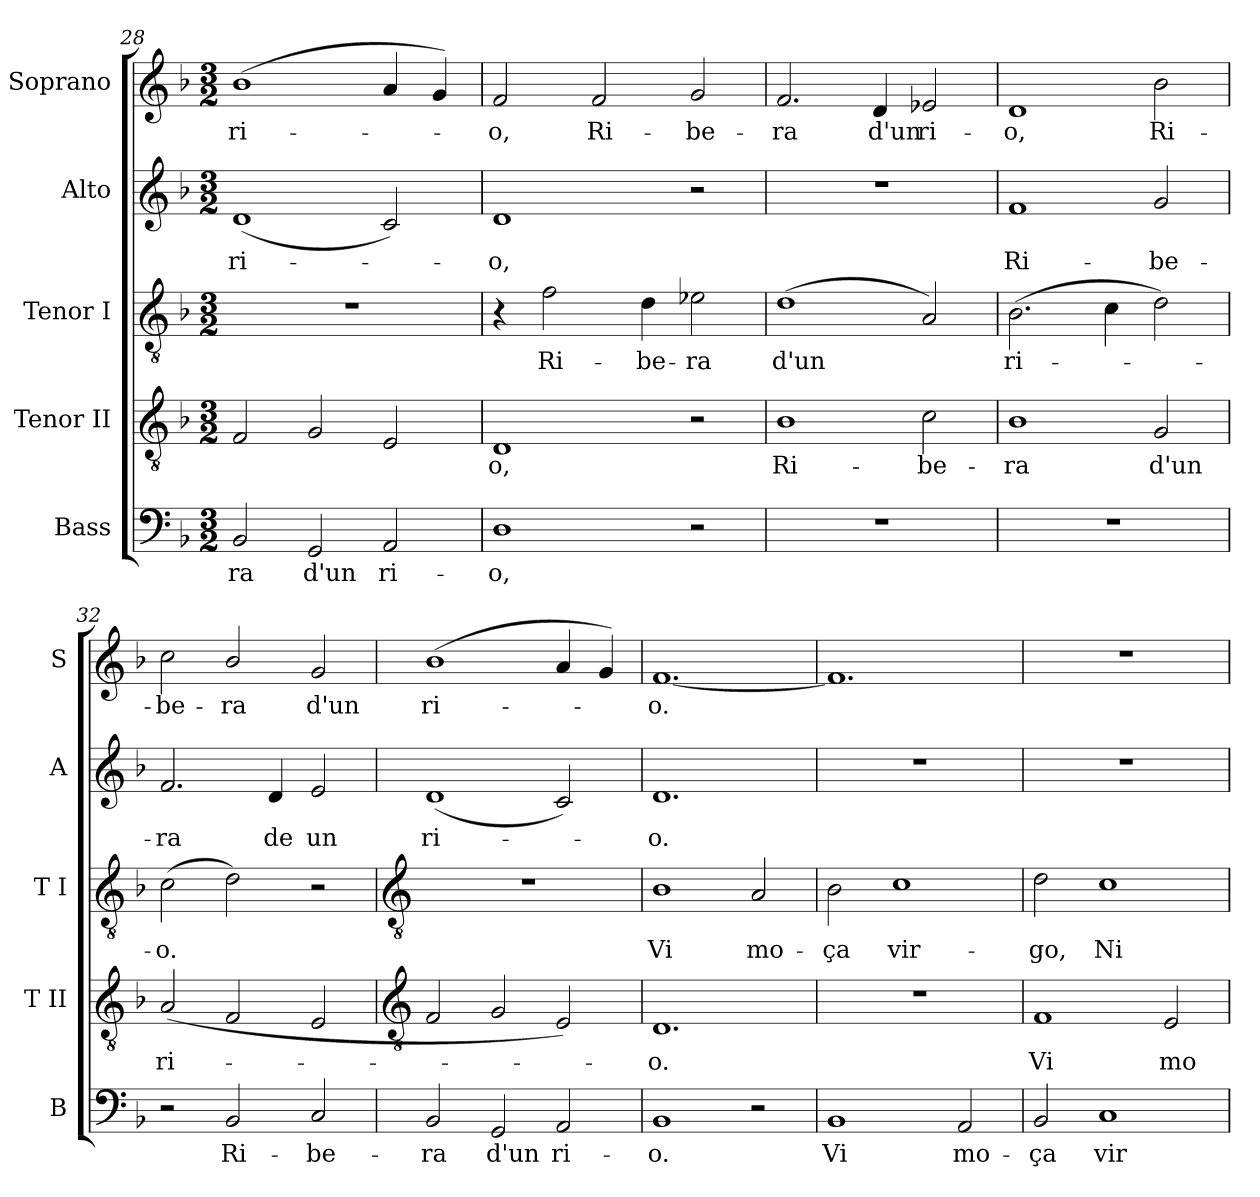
**kern	**text	**kern	**text	**kern	**text	**kern	**text	**kern	**text
*part5	*part5	*part4	*part4	*part3	*part3	*part2	*part2	*part1	*part1
*staff5	*staff5	*staff4	*staff4	*staff3	*staff3	*staff2	*staff2	*staff1	*staff1
*I"Bass	*	*I"Tenor II	*	*I"Tenor I	*	*I"Alto	*	*I"Soprano	*
*I'B	*	*I'T II	*	*I'T I	*	*I'A	*	*I'S	*
*clefF4	*	*clefGv2	*	*clefGv2	*	*clefG2	*	*clefG2	*
*k[b-]	*	*k[b-]	*	*k[b-]	*	*k[b-]	*	*k[b-]	*
*F:	*	*F:	*	*F:	*	*F:	*	*F:	*
*M3/2	*	*M3/2	*	*M3/2	*	*M3/2	*	*M3/2	*
=28	=28	=28	=28	=28	=28	=28	=28	=28	=28
!	!LO:LY:b	!	!	!LO:N:vis=1	!	!	!LO:LY:b	!	!LO:LY:b
2BB-	-ra	2F	.	1.r	.	(<1d	ri-	(<1b-	ri-
!	!LO:LY:b	!	!	!	!	!	!	!	!
2GG	d'un	2G	.	.	.	.	.	.	.
!	!LO:LY:b	!	!	!	!	!	!	!	!
2AA	ri-	2E	.	.	.	2c)	.	4a	.
.	.	.	.	.	.	.	.	4g)	.
=29	=29	=29	=29	=29	=29	=29	=29	=29	=29
!	!LO:LY:b	!	!LO:LY:b	!	!	!	!LO:LY:b	!	!LO:LY:b
1D	-o,	1D	o,	4r	.	1d	o,	2f	o,
!	!	!	!	!	!LO:LY:b	!	!	!	!
.	.	.	.	2f	Ri-	.	.	.	.
!	!	!	!	!	!	!	!	!	!LO:LY:b
.	.	.	.	.	.	.	.	2f	Ri-
!	!	!	!	!	!LO:LY:b	!	!	!	!
.	.	.	.	4d	-be-	.	.	.	.
!	!	!	!	!	!LO:LY:b	!	!	!	!LO:LY:b
2r	.	2r	.	2e-X	-ra	2r	.	2g	-be-
=30	=30	=30	=30	=30	=30	=30	=30	=30	=30
!LO:N:vis=1	!	!	!LO:LY:b	!	!LO:LY:b	!LO:N:vis=1	!	!	!LO:LY:b
1.r	.	1B-	Ri-	(<1d	d'un	1.r	.	2.f	-ra
!	!	!	!	!	!	!	!	!	!LO:LY:b
.	.	.	.	.	.	.	.	4d	d'un
!	!	!	!LO:LY:b	!	!	!	!	!	!LO:LY:b
.	.	2c	-be-	2A)	.	.	.	2e-X	ri-
=31	=31	=31	=31	=31	=31	=31	=31	=31	=31
!LO:N:vis=1	!	!	!LO:LY:b	!	!LO:LY:b	!	!LO:LY:b	!	!LO:LY:b
1.r	.	1B-	-ra	(>2.B-	ri-	1f	Ri-	1d	-o,
.	.	.	.	4c	.	.	.	.	.
!	!	!	!LO:LY:b	!	!	!	!LO:LY:b	!	!LO:LY:b
.	.	2G	d'un	2d)	.	2g	-be-	2b-	Ri-
=32	=32	=32	=32	=32	=32	=32	=32	=32	=32
!	!	!	!LO:LY:b	!	!LO:LY:b	!	!LO:LY:b	!	!LO:LY:b
2r	.	(<2A	ri-	(>2c	o.	2.f	-ra	2cc	-be-
!	!LO:LY:b	!	!	!	!	!	!	!	!LO:LY:b
2BB-	Ri-	2F	.	2d)	.	.	.	2b-/	-ra
!	!	!	!	!	!	!	!LO:LY:b	!	!
.	.	.	.	.	.	4d	de	.	.
!	!LO:LY:b	!	!	!	!	!	!LO:LY:b	!	!LO:LY:b
2C	-be-	2E	.	2r	.	2e	un	2g	d'un
!!LO:LB:g=z
=33	=33	=33	=33	=33	=33	=33	=33	=33	=33
*	*	*clefGv2	*	*clefGv2	*	*	*	*	*
!	!LO:LY:b	!	!	!LO:N:vis=1	!	!	!LO:LY:b	!	!LO:LY:b
2BB-	-ra	2F	.	1.r	.	(<1d	ri-	(<1b-	ri-
!	!LO:LY:b	!	!	!	!	!	!	!	!
2GG	d'un	2G	.	.	.	.	.	.	.
!	!LO:LY:b	!	!	!	!	!	!	!	!
2AA	ri-	2E)	.	.	.	2c)	.	4a	.
.	.	.	.	.	.	.	.	4g)	.
=34	=34	=34	=34	=34	=34	=34	=34	=34	=34
!	!LO:LY:b	!	!LO:LY:b	!	!LO:LY:b	!	!LO:LY:b	!	!LO:LY:b
1BB-	-o.	1.D	o.	1B-	Vi	1.d	o.	[1.f	o.
!	!	!	!	!	!LO:LY:b	!	!	!	!
2r	.	.	.	2A	mo-	.	.	.	.
=35	=35	=35	=35	=35	=35	=35	=35	=35	=35
!	!LO:LY:b	!LO:N:vis=1	!	!	!LO:LY:b	!LO:N:vis=1	!	!	!
1BB-	Vi	1.r	.	2B-	-ça	1.r	.	1.f]	.
!	!	!	!	!	!LO:LY:b	!	!	!	!
.	.	.	.	1c	vir-	.	.	.	.
!	!LO:LY:b	!	!	!	!	!	!	!	!
2AA	mo-	.	.	.	.	.	.	.	.
=36	=36	=36	=36	=36	=36	=36	=36	=36	=36
!	!LO:LY:b	!	!LO:LY:b	!	!LO:LY:b	!LO:N:vis=1	!	!LO:N:vis=1	!
2BB-	-ça	1F	Vi	2d	-go,	1.r	.	1.r	.
!	!LO:LY:b	!	!	!	!LO:LY:b	!	!	!	!
1C	vir-	.	.	1c	Ni-	.	.	.	.
!	!	!	!LO:LY:b	!	!	!	!	!	!
.	.	2E	mo-	.	.	.	.	.	.
=	=	=	=	=	=	=	=	=	=
*-	*-	*-	*-	*-	*-	*-	*-	*-	*-
